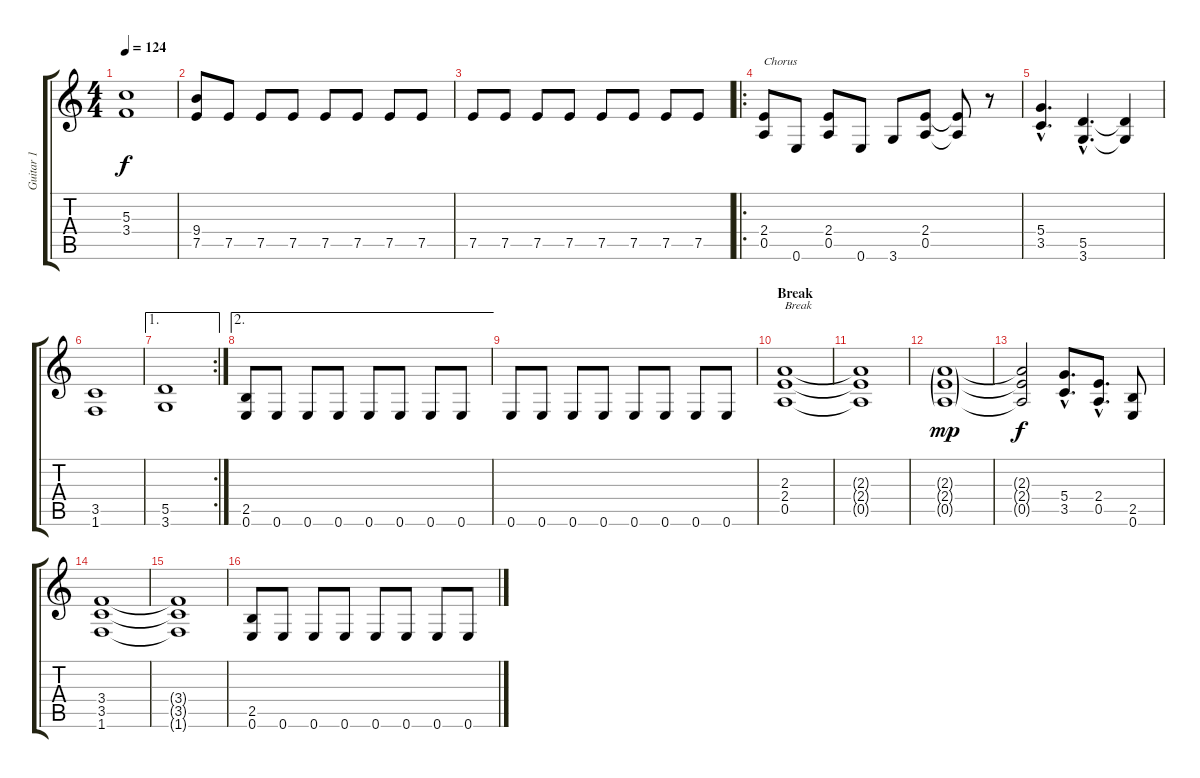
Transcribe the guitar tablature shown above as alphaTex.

\track ("Guitar 1" "Guitar 1") {instrument distortionguitar}
\staff {score tabs}
\tuning (E4 B3 G3 D3 A2 E2) {hide}
\ts (4 4)
\tempo 124
\clef g2
\ks c
(5.3{t} 3.4{t}).1{dy f} |
(9.4 7.5).8 7.5.8 7.5.8 7.5.8 7.5.8 7.5.8 7.5.8 7.5.8 |
7.5.8 7.5.8 7.5.8 7.5.8 7.5.8 7.5.8 7.5.8 7.5.8 |
\ro
(2.4 0.5).8{txt "Chorus"} 0.6.8 (2.4 0.5).8 0.6.8 3.6.8 (2.4 0.5).8 (2.4{t} 0.5{t}).8 r.8 |
(5.4{hac} 3.5{hac}).4{d} (5.5{hac} 3.6{hac}).4{d} (5.5{t} 3.6{t}).4 |
(3.5 1.6).1 |
\ae 1
\rc 2
(5.5 3.6).1 |
\ae 2
(2.5 0.6).8 0.6.8 0.6.8 0.6.8 0.6.8 0.6.8 0.6.8 0.6.8 |
0.6.8 0.6.8 0.6.8 0.6.8 0.6.8 0.6.8 0.6.8 0.6.8 |
\section ("" "Break")
(2.3 2.4 0.5).1{txt "Break"} |
(2.3{t} 2.4{t} 0.5{t}).1 |
(2.3{g} 2.4{g} 0.5{g}).1{dy mp} |
(2.3{t} 2.4{t} 0.5{t}).2{dy f} (5.4{hac} 3.5{hac}).8{d} (2.4{hac} 0.5{hac}).8{d} (2.5 0.6).8 |
(3.4 3.5 1.6).1 |
(3.4{t} 3.5{t} 1.6{t}).1 |
(2.5 0.6).8 0.6.8 0.6.8 0.6.8 0.6.8 0.6.8 0.6.8 0.6.8
